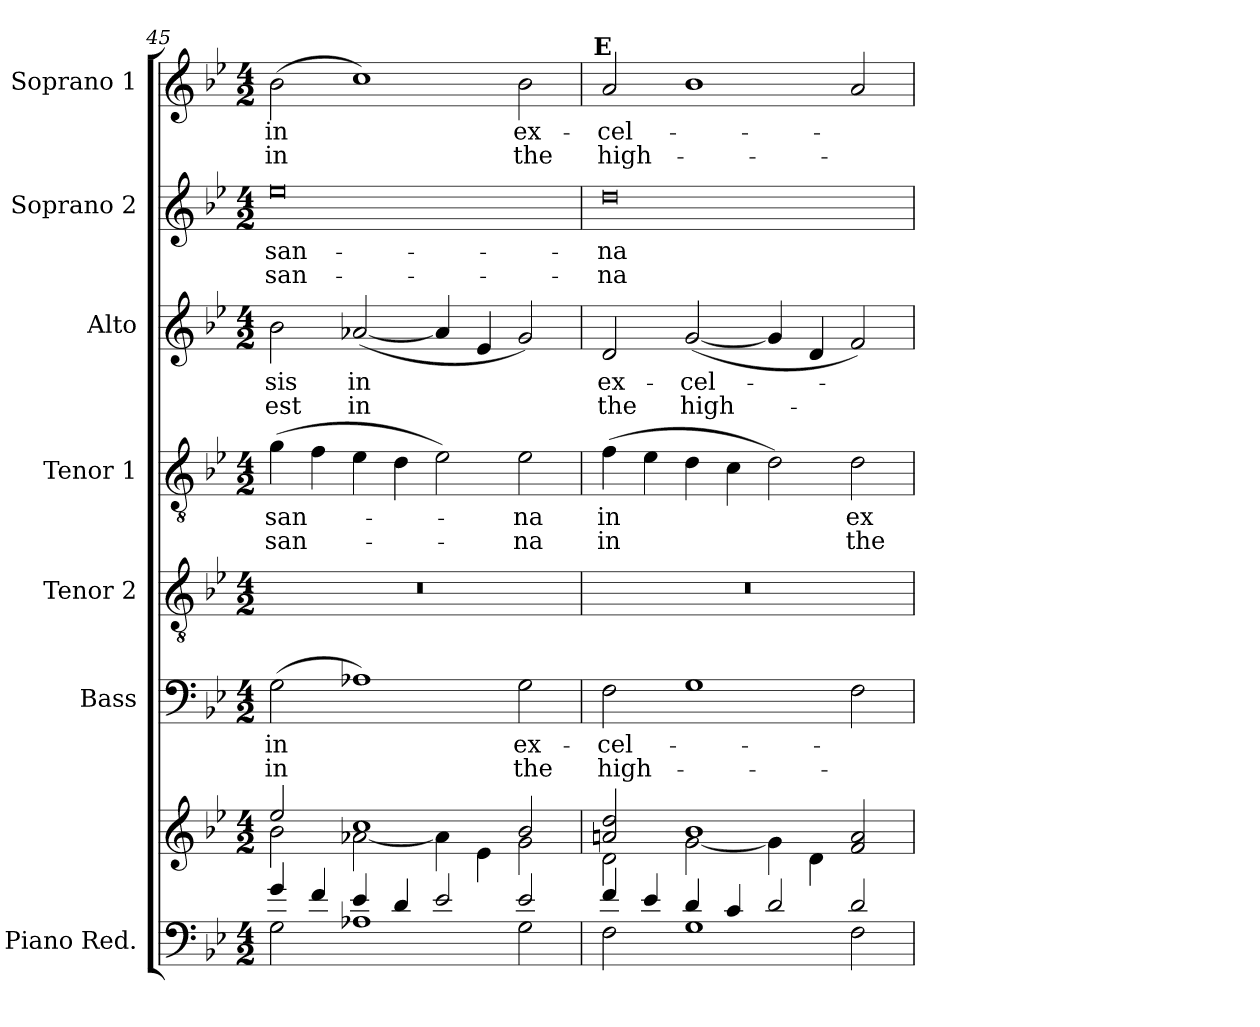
**kern	**kern	**kern	**text	**text	**kern	**kern	**text	**text	**kern	**text	**text	**kern	**text	**text	**kern	**text	**text
*part7	*part7	*part6	*part6	*part6	*part5	*part4	*part4	*part4	*part3	*part3	*part3	*part2	*part2	*part2	*part1	*part1	*part1
*staff8	*staff7	*staff6	*staff6	*staff6	*staff5	*staff4	*staff4	*staff4	*staff3	*staff3	*staff3	*staff2	*staff2	*staff2	*staff1	*staff1	*staff1
*I"Piano Red.	*	*I"Bass	*	*	*I"Tenor 2	*I"Tenor 1	*	*	*I"Alto	*	*	*I"Soprano 2	*	*	*I"Soprano 1	*	*
*	*	*I'B	*	*	*I'T2	*I'T1	*	*	*I'A	*	*	*I'S2	*	*	*I'S1	*	*
*clefF4	*clefG2	*clefF4	*	*	*clefGv2	*clefGv2	*	*	*clefG2	*	*	*clefG2	*	*	*clefG2	*	*
*	*	*	*	*	*ITrd7c12	*ITrd7c12	*	*	*	*	*	*	*	*	*	*	*
*k[b-e-]	*k[b-e-]	*k[b-e-]	*	*	*k[b-e-]	*k[b-e-]	*	*	*k[b-e-]	*	*	*k[b-e-]	*	*	*k[b-e-]	*	*
*B-:	*B-:	*B-:	*	*	*B-:	*B-:	*	*	*B-:	*	*	*B-:	*	*	*B-:	*	*
*M4/2	*M4/2	*M4/2	*	*	*M4/2	*M4/2	*	*	*M4/2	*	*	*M4/2	*	*	*M4/2	*	*
=45	=45	=45	=45	=45	=45	=45	=45	=45	=45	=45	=45	=45	=45	=45	=45	=45	=45
*^	*^	*	*	*	*	*	*	*	*	*	*	*	*	*	*	*	*
!	!	!	!	!	!LO:LY:b:color=#000000	!LO:LY:b:color=#000000	!LO:N:vis=1	!	!	!	!	!	!	!	!	!	!	!	!
!	!	!	!	!	!	!	!	!	!LO:LY:b:color=#000000	!LO:LY:b:color=#000000	!	!	!	!	!	!	!	!	!
!	!	!	!	!	!	!	!	!	!	!	!	!LO:LY:b:color=#000000	!LO:LY:b:color=#000000	!	!	!	!	!	!
!	!	!	!	!	!	!	!	!	!	!	!	!	!	!	!LO:LY:b:color=#000000	!LO:LY:b:color=#000000	!	!	!
!	!	!	!	!	!	!	!	!	!	!	!	!	!	!	!	!	!	!LO:LY:b:color=#000000	!LO:LY:b:color=#000000
4gi/	2Gi\	2ee-i/	2b-i\	(2Gi\	in	in	0r	(4Gi\	-san-	-san-	2b-i\	-sis	-est	0ee-i	-san-	-san-	(2b-i\	in	in
4fi/	.	.	.	.	.	.	.	4Fi\	.	.	.	.	.	.	.	.	.	.	.
!	!	!	!	!	!	!	!	!	!	!	!	!LO:LY:b:color=#000000	!LO:LY:b:color=#000000	!	!	!	!	!	!
4e-i/	1A-Xi	1cci	[<2a-Xi\	1A-Xi)	.	.	.	4E-i\	.	.	([<2a-Xi/	in	in	.	.	.	1cci)	.	.
4di/	.	.	.	.	.	.	.	4Di\	.	.	.	.	.	.	.	.	.	.	.
2e-i/	.	.	4a-i\]	.	.	.	.	2E-i\)	.	.	4a-i/]	.	.	.	.	.	.	.	.
.	.	.	4e-i\	.	.	.	.	.	.	.	4e-i/	.	.	.	.	.	.	.	.
!	!	!	!	!	!LO:LY:b:color=#000000	!LO:LY:b:color=#000000	!	!	!	!	!	!	!	!	!	!	!	!	!
!	!	!	!	!	!	!	!	!	!LO:LY:b:color=#000000	!LO:LY:b:color=#000000	!	!	!	!	!	!	!	!	!
!	!	!	!	!	!	!	!	!	!	!	!	!	!	!	!	!	!	!LO:LY:b:color=#000000	!LO:LY:b:color=#000000
2e-i/	2Gi\	2b-i/	2gi\	2Gi\	ex-	the	.	2E-i\	-na	-na	2gi/)	.	.	.	.	.	2b-i\	ex-	the
=46	=46	=46	=46	=46	=46	=46	=46	=46	=46	=46	=46	=46	=46	=46	=46	=46	=46	=46	=46
!	!	!	!	!	!LO:LY:b:color=#000000	!LO:LY:b:color=#000000	!LO:N:vis=1	!	!	!	!	!	!	!	!	!	!	!	!
!	!	!	!	!	!	!	!	!	!LO:LY:b:color=#000000	!LO:LY:b:color=#000000	!	!	!	!	!	!	!	!	!
!	!	!	!	!	!	!	!	!	!	!	!	!LO:LY:b:color=#000000	!LO:LY:b:color=#000000	!	!	!	!	!	!
!	!	!	!	!	!	!	!	!	!	!	!	!	!	!	!LO:LY:b:color=#000000	!LO:LY:b:color=#000000	!	!	!
!	!	!	!	!	!	!	!	!	!	!	!	!	!	!	!	!	!LO:TX:a:B:cj:t=E	!	!
!	!	!	!	!	!	!	!	!	!	!	!	!	!	!	!	!	!	!LO:LY:b:color=#000000	!LO:LY:b:color=#000000
4fi/	2Fi\	2ani/ 2ddi	2di\	2Fi\	-cel-	high-	0r	(4Fi\	in	in	2di/	ex-	the	0ddi	-na	-na	2ai/	-cel-	high-
4e-i/	.	.	.	.	.	.	.	4E-i\	.	.	.	.	.	.	.	.	.	.	.
!	!	!	!	!	!	!	!	!	!	!	!	!LO:LY:b:color=#000000	!LO:LY:b:color=#000000	!	!	!	!	!	!
4di/	1Gi	1b-i	[<2gi\	1Gi	.	.	.	4Di\	.	.	([<2gi/	-cel-	high-	.	.	.	1b-i	.	.
4ci/	.	.	.	.	.	.	.	4Ci\	.	.	.	.	.	.	.	.	.	.	.
2di/	.	.	4gi\]	.	.	.	.	2Di\)	.	.	4gi/]	.	.	.	.	.	.	.	.
.	.	.	4di\	.	.	.	.	.	.	.	4di/	.	.	.	.	.	.	.	.
!	!	!	!	!	!	!	!	!	!LO:LY:b:color=#000000	!LO:LY:b:color=#000000	!	!	!	!	!	!	!	!	!
2di/	2Fi\	2fi/ 2ai	2ryy	2Fi\	.	.	.	2Di\	ex-	the	2fi/)	.	.	.	.	.	2ai/	.	.
*v	*v	*	*	*	*	*	*	*	*	*	*	*	*	*	*	*	*	*	*
*	*v	*v	*	*	*	*	*	*	*	*	*	*	*	*	*	*	*	*
=	=	=	=	=	=	=	=	=	=	=	=	=	=	=	=	=	=
*-	*-	*-	*-	*-	*-	*-	*-	*-	*-	*-	*-	*-	*-	*-	*-	*-	*-
